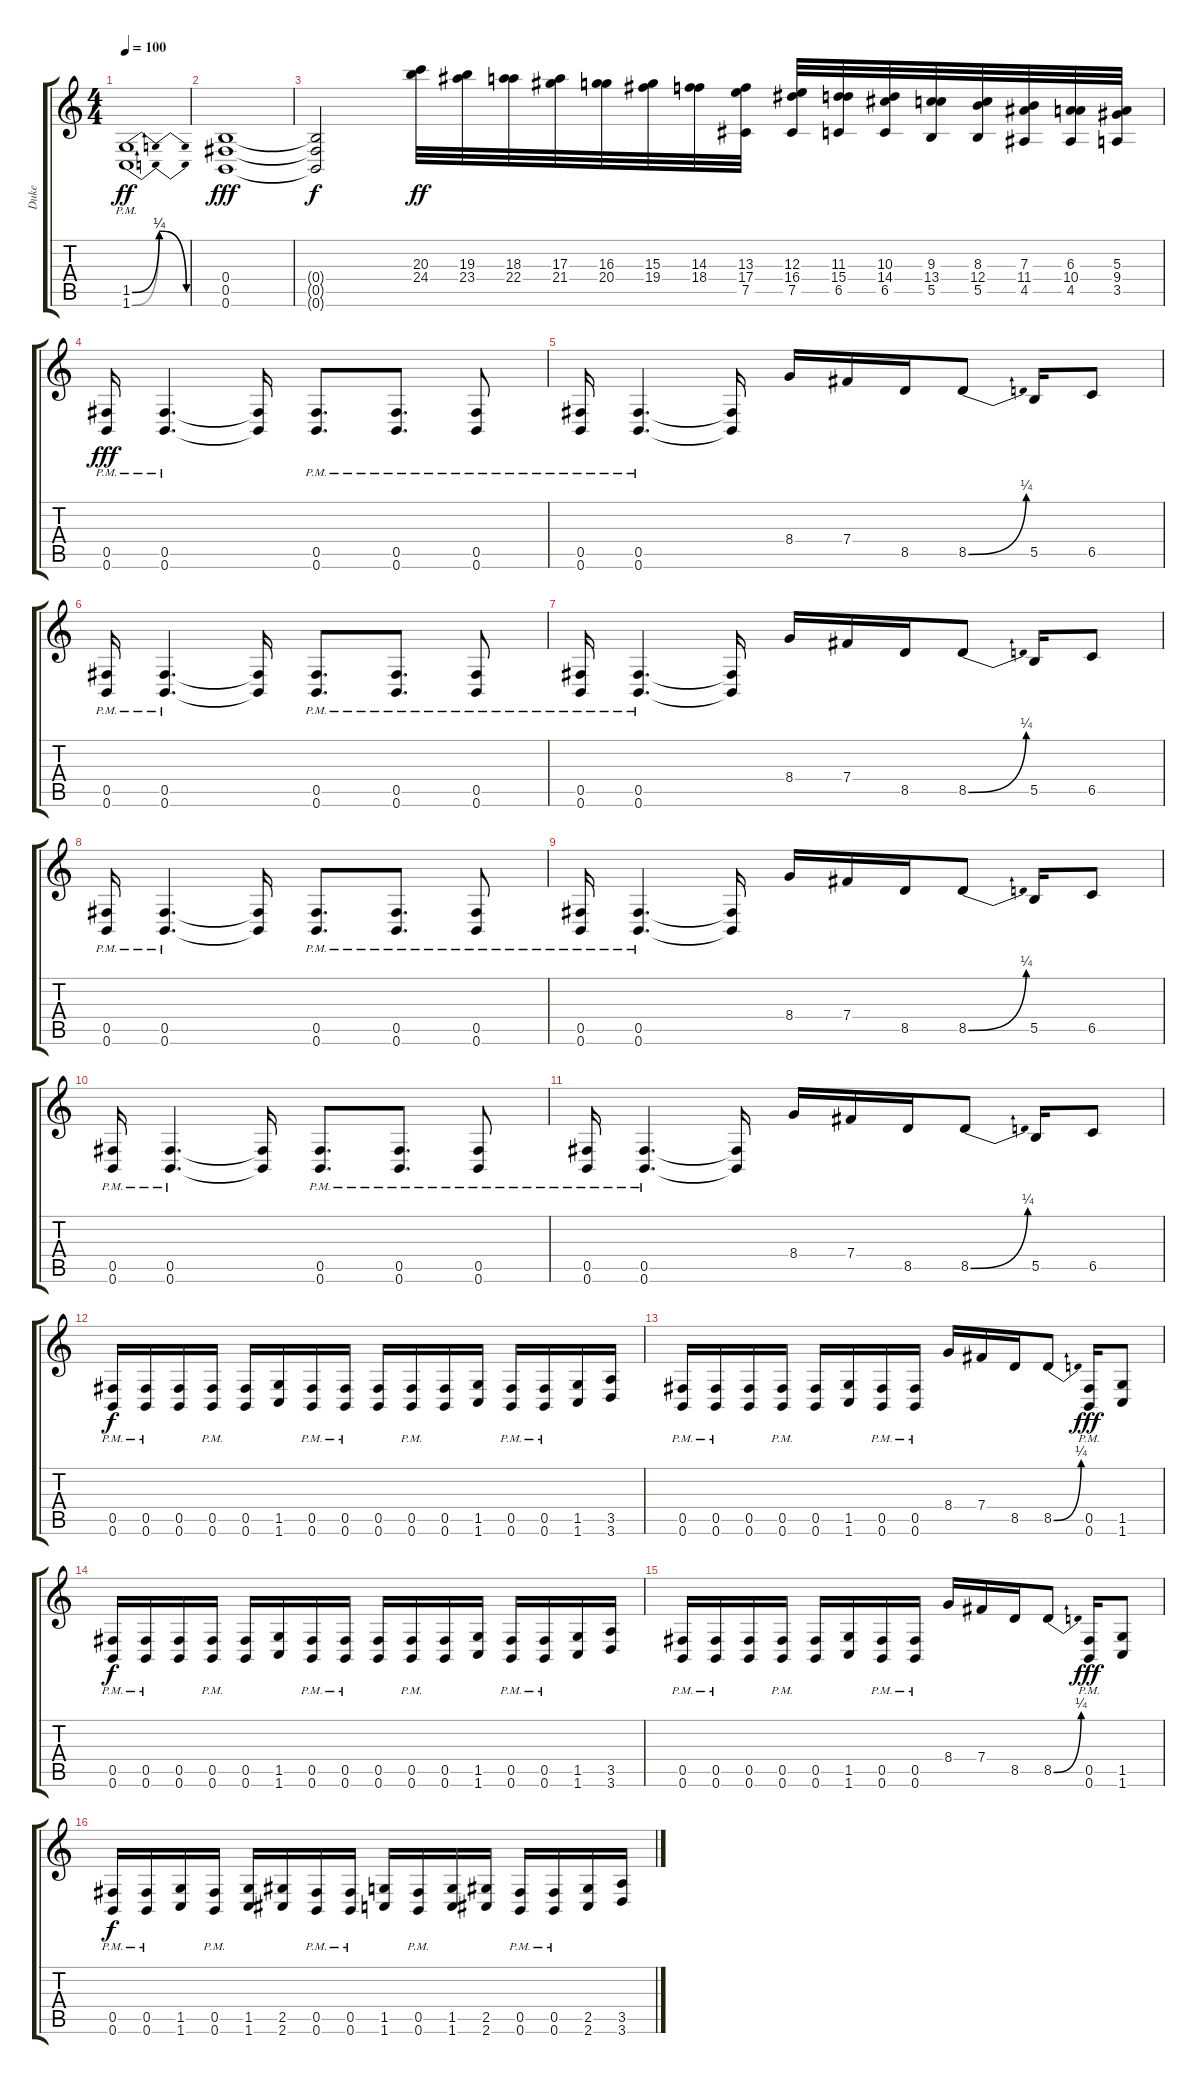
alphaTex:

\track ("Duke" "Duke") {instrument overdrivenguitar}
\staff {score tabs}
\tuning (Db4 Ab3 E3 B2 Gb2 B1) {hide}
\ts (4 4)
\tempo 100
\clef g2
\ks c
(1.5{be (bendrelease 0 0 15 1 15 1 60 0) pm} 1.6{be (bendrelease 0 0 15 1 50 1 60 0) pm}).1{dy ff} |
(0.4 0.5 0.6).1{dy fff} |
(0.4{t} 0.5{t} 0.6{t}).2{dy f} (20.3 24.4).32{dy ff instrument guitarfretnoise} (19.3 23.4).32 (18.3 22.4).32 (17.3 21.4).32 (16.3 20.4).32 (15.3 19.4).32 (14.3 18.4).32 (13.3 17.4 7.5).32 (12.3 16.4 7.5).32 (11.3 15.4 6.5).32 (10.3 14.4 6.5).32 (9.3 13.4 5.5).32 (8.3 12.4 5.5).32 (7.3 11.4 4.5).32 (6.3 10.4 4.5).32 (5.3 9.4 3.5).32 |
(0.5{pm} 0.6{pm}).16{dy fff instrument overdrivenguitar} (0.5{pm} 0.6{pm}).4{d} (0.5{t} 0.6{t}).16 (0.5{pm} 0.6{pm}).8{d} (0.5{pm} 0.6{pm}).8{d} (0.5{pm} 0.6{pm}).8 |
(0.5{pm} 0.6{pm}).16 (0.5{pm} 0.6{pm}).4{d} (0.5{t} 0.6{t}).16 8.4.16 7.4.16 8.5.16 8.5{be (bend 0 0 60 1)}.8 5.5.16 6.5.8 |
(0.5{pm} 0.6{pm}).16 (0.5{pm} 0.6{pm}).4{d} (0.5{t} 0.6{t}).16 (0.5{pm} 0.6{pm}).8{d} (0.5{pm} 0.6{pm}).8{d} (0.5{pm} 0.6{pm}).8 |
(0.5{pm} 0.6{pm}).16 (0.5{pm} 0.6{pm}).4{d} (0.5{t} 0.6{t}).16 8.4.16 7.4.16 8.5.16 8.5{be (bend 0 0 60 1)}.8 5.5.16 6.5.8 |
(0.5{pm} 0.6{pm}).16 (0.5{pm} 0.6{pm}).4{d} (0.5{t} 0.6{t}).16 (0.5{pm} 0.6{pm}).8{d} (0.5{pm} 0.6{pm}).8{d} (0.5{pm} 0.6{pm}).8 |
(0.5{pm} 0.6{pm}).16 (0.5{pm} 0.6{pm}).4{d} (0.5{t} 0.6{t}).16 8.4.16 7.4.16 8.5.16 8.5{be (bend 0 0 60 1)}.8 5.5.16 6.5.8 |
(0.5{pm} 0.6{pm}).16 (0.5{pm} 0.6{pm}).4{d} (0.5{t} 0.6{t}).16 (0.5{pm} 0.6{pm}).8{d} (0.5{pm} 0.6{pm}).8{d} (0.5{pm} 0.6{pm}).8 |
(0.5{pm} 0.6{pm}).16 (0.5{pm} 0.6{pm}).4{d} (0.5{t} 0.6{t}).16 8.4.16 7.4.16 8.5.16 8.5{be (bend 0 0 60 1)}.8 5.5.16 6.5.8 |
(0.5{pm} 0.6{pm}).16{dy f} (0.5{pm} 0.6{pm}).16 (0.5 0.6).16 (0.5{pm} 0.6{pm}).16 (0.5 0.6).16 (1.5 1.6).16 (0.5{pm} 0.6{pm}).16 (0.5{pm} 0.6{pm}).16 (0.5 0.6).16 (0.5{pm} 0.6{pm}).16 (0.5 0.6).16 (1.5 1.6).16 (0.5{pm} 0.6{pm}).16 (0.5{pm} 0.6{pm}).16 (1.5 1.6).16 (3.5 3.6).16 |
(0.5{pm} 0.6{pm}).16 (0.5{pm} 0.6{pm}).16 (0.5 0.6).16 (0.5{pm} 0.6{pm}).16 (0.5 0.6).16 (1.5 1.6).16 (0.5{pm} 0.6{pm}).16 (0.5{pm} 0.6{pm}).16 8.4.16 7.4.16 8.5.16 8.5{be (bend 0 0 60 1)}.8 (0.5{pm} 0.6).16{dy fff} (1.5 1.6).8 |
(0.5{pm} 0.6{pm}).16{dy f} (0.5{pm} 0.6{pm}).16 (0.5 0.6).16 (0.5{pm} 0.6{pm}).16 (0.5 0.6).16 (1.5 1.6).16 (0.5{pm} 0.6{pm}).16 (0.5{pm} 0.6{pm}).16 (0.5 0.6).16 (0.5{pm} 0.6{pm}).16 (0.5 0.6).16 (1.5 1.6).16 (0.5{pm} 0.6{pm}).16 (0.5{pm} 0.6{pm}).16 (1.5 1.6).16 (3.5 3.6).16 |
(0.5{pm} 0.6{pm}).16 (0.5{pm} 0.6{pm}).16 (0.5 0.6).16 (0.5{pm} 0.6{pm}).16 (0.5 0.6).16 (1.5 1.6).16 (0.5{pm} 0.6{pm}).16 (0.5{pm} 0.6{pm}).16 8.4.16 7.4.16 8.5.16 8.5{be (bend 0 0 60 1)}.8 (0.5{pm} 0.6).16{dy fff} (1.5 1.6).8 |
(0.5{pm} 0.6{pm}).16{dy f} (0.5{pm} 0.6{pm}).16 (1.5 1.6).16 (0.5{pm} 0.6{pm}).16 (1.5 1.6).16 (2.5 2.6).16 (0.5{pm} 0.6{pm}).16 (0.5{pm} 0.6{pm}).16 (1.5 1.6).16 (0.5{pm} 0.6{pm}).16 (1.5 1.6).16 (2.5 2.6).16 (0.5{pm} 0.6{pm}).16 (0.5{pm} 0.6{pm}).16 (2.5 2.6).16 (3.5 3.6).16
